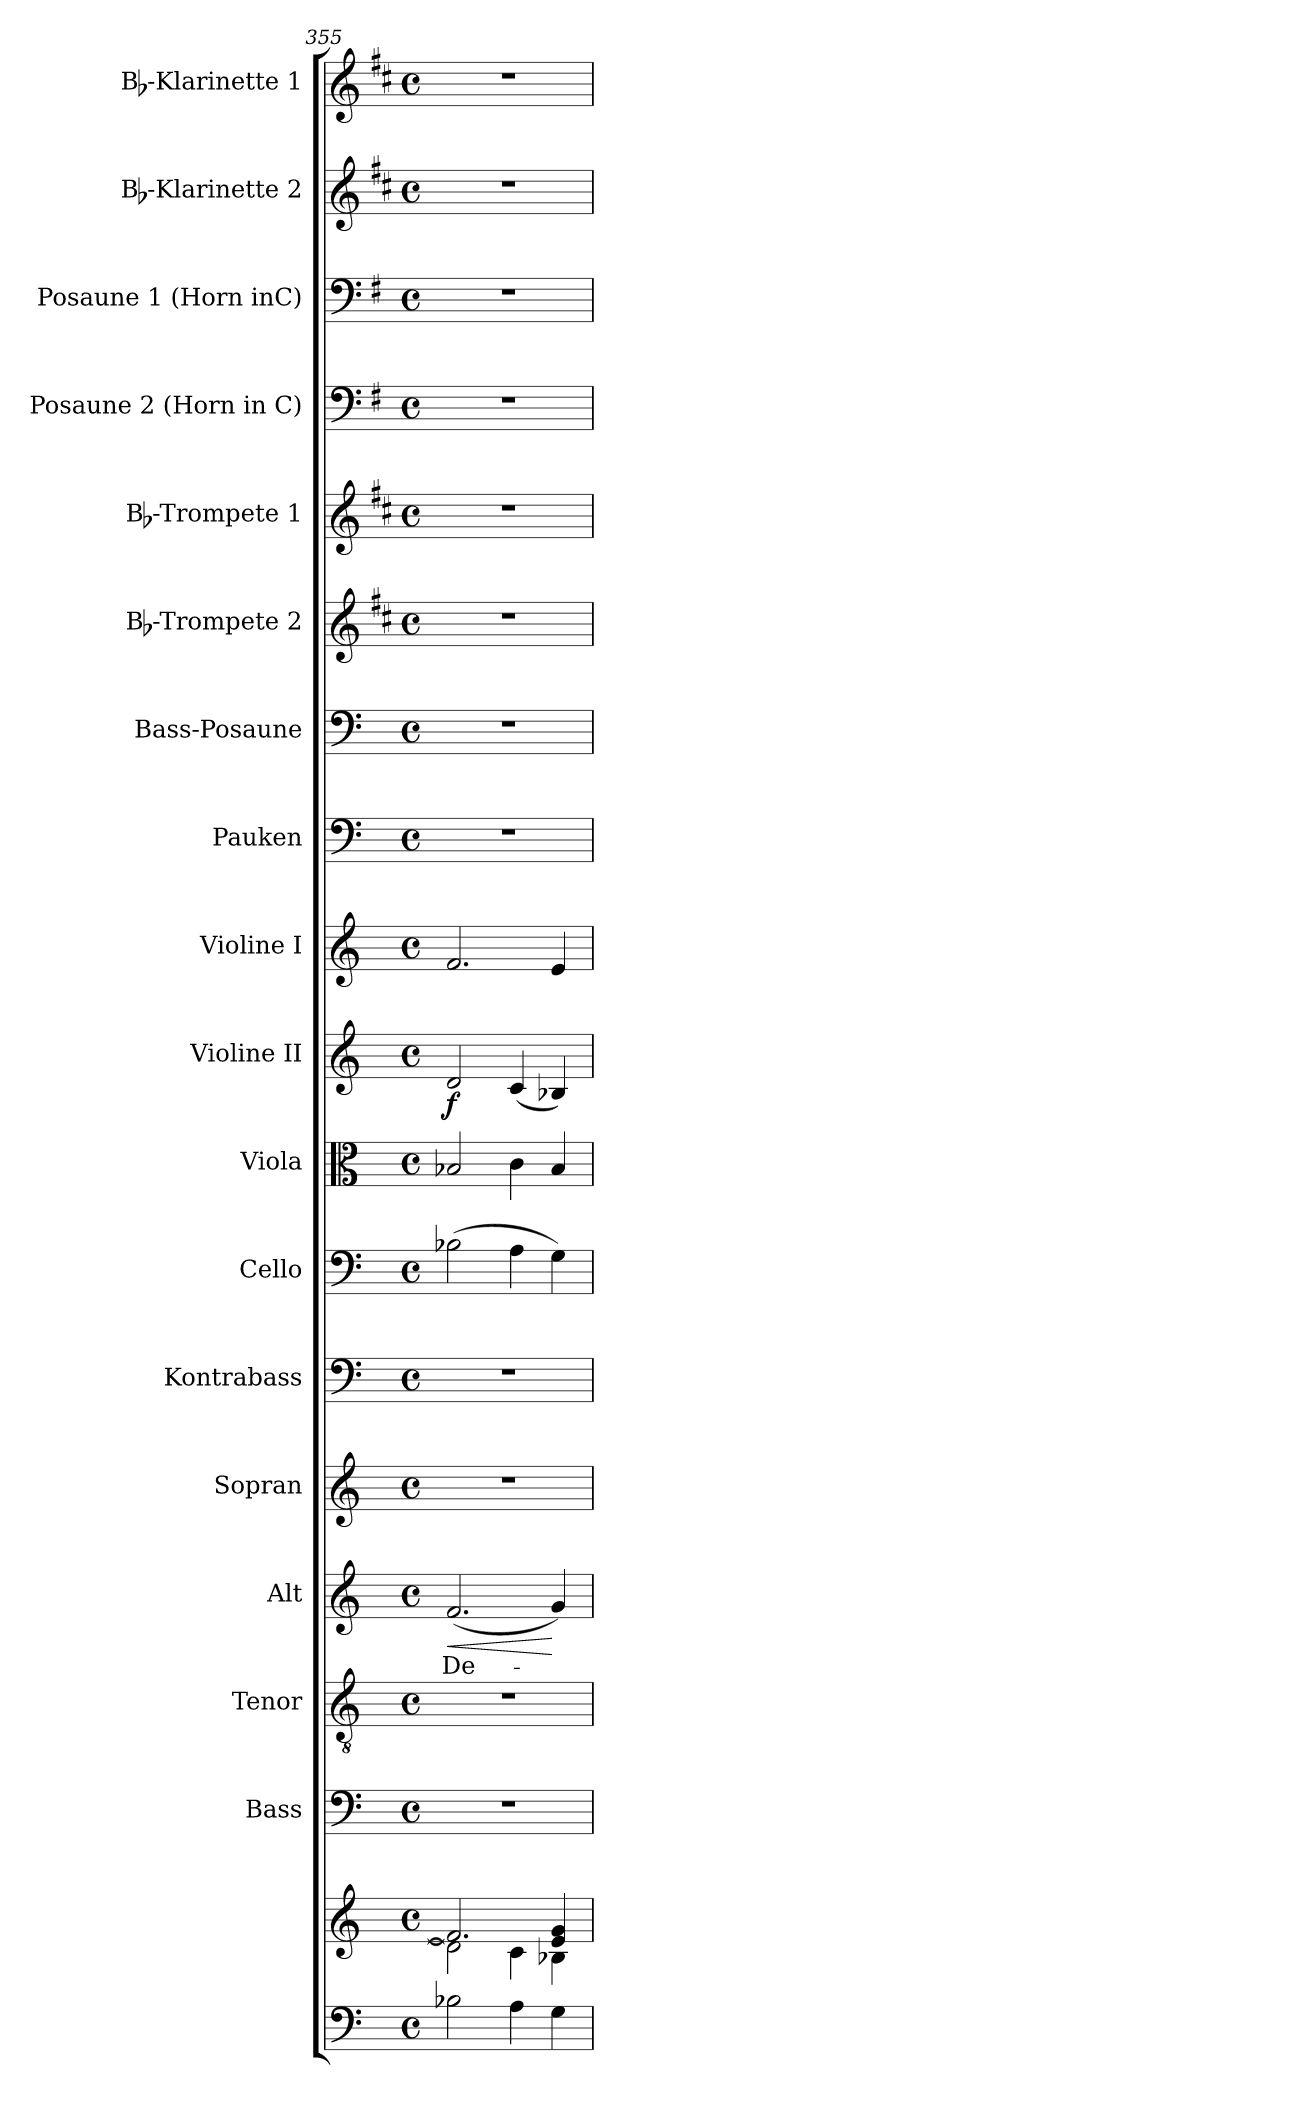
**kern	**kern	**kern	**kern	**kern	**text	**dynam	**kern	**kern	**kern	**kern	**kern	**dynam	**kern	**kern	**kern	**kern	**kern	**kern	**kern	**kern	**kern
*part18	*part18	*part17	*part16	*part15	*part15	*part15	*part14	*part13	*part12	*part11	*part10	*part10	*part9	*part8	*part7	*part6	*part5	*part4	*part3	*part2	*part1
*staff19	*staff18	*staff17	*staff16	*staff15	*staff15	*staff15	*staff14	*staff13	*staff12	*staff11	*staff10	*staff10	*staff9	*staff8	*staff7	*staff6	*staff5	*staff4	*staff3	*staff2	*staff1
*	*	*I"Bass	*I"Tenor	*I"Alt	*	*	*I"Sopran	*I"Kontrabass	*I"Cello	*I"Viola	*I"Violine II	*	*I"Violine I	*I"Pauken	*I"Bass-Posaune	*I"Bb-Trompete 2	*I"Bb-Trompete 1	*I"Posaune 2 (Horn in C)	*I"Posaune 1 (Horn inC)	*I"Bb-Klarinette 2	*I"Bb-Klarinette 1
*	*	*I'B.	*I'T.	*I'A.	*	*	*I'S.	*I'Kb.	*	*I'Vla.	*I'Vl. II	*	*I'Vl. I	*I'Pk.	*I'B-Pos.	*I'Bb Trp. 2	*I'Bb Trp. 1	*I'Pos. 2	*I'Pos. 1	*I'Bb Kl. 2	*I'Bb Kl. 1
*clefF4	*clefG2	*clefF4	*clefGv2	*clefG2	*	*	*clefG2	*clefF4	*clefF4	*clefC3	*clefG2	*	*clefG2	*clefF4	*clefF4	*clefG2	*clefG2	*clefF4	*clefF4	*clefG2	*clefG2
*	*	*	*	*	*	*	*	*ITrd7c12	*	*	*	*	*	*	*	*ITrd1c2	*ITrd1c2	*ITrd4c7	*ITrd4c7	*ITrd1c2	*ITrd1c2
*k[]	*k[]	*k[]	*k[]	*k[]	*	*	*k[]	*k[]	*k[]	*k[]	*k[]	*	*k[]	*k[]	*k[]	*k[]	*k[]	*k[]	*k[]	*k[]	*k[]
*C:	*C:	*C:	*C:	*C:	*	*	*C:	*C:	*C:	*C:	*C:	*	*C:	*C:	*C:	*C:	*C:	*C:	*C:	*C:	*C:
*M4/4	*M4/4	*M4/4	*M4/4	*M4/4	*	*	*M4/4	*M4/4	*M4/4	*M4/4	*M4/4	*	*M4/4	*M4/4	*M4/4	*M4/4	*M4/4	*M4/4	*M4/4	*M4/4	*M4/4
*met(c)	*met(c)	*met(c)	*met(c)	*met(c)	*	*	*met(c)	*met(c)	*met(c)	*met(c)	*met(c)	*	*met(c)	*met(c)	*met(c)	*met(c)	*met(c)	*met(c)	*met(c)	*met(c)	*met(c)
=355	=355	=355	=355	=355	=355	=355	=355	=355	=355	=355	=355	=355	=355	=355	=355	=355	=355	=355	=355	=355	=355
*	*^	*	*	*	*	*	*	*	*	*	*	*	*	*	*	*	*	*	*	*	*
!	!	!	!	!	!	!LO:LY:b	!LO:HP:b	!	!	!	!	!	!LO:DY:b	!	!	!	!	!	!	!	!	!
2B-X\	2.f/]	2d\]	1r	1r	(<2.f/	De-	<	1r	1r	(>2B-X\	2B-X/	2d/	f	2.f/	1r	1r	1r	1r	1r	1r	1r	1r
4A\	.	4c\	.	.	.	.	.	.	.	4A\	4c\	(<4c/	.	.	.	.	.	.	.	.	.	.
4G\	4e/ 4g/	4B-X\	.	.	4g/)	.	[	.	.	4G\)	4B-/	4B-X/)	.	4e/	.	.	.	.	.	.	.	.
*	*v	*v	*	*	*	*	*	*	*	*	*	*	*	*	*	*	*	*	*	*	*	*
=	=	=	=	=	=	=	=	=	=	=	=	=	=	=	=	=	=	=	=	=	=
*-	*-	*-	*-	*-	*-	*-	*-	*-	*-	*-	*-	*-	*-	*-	*-	*-	*-	*-	*-	*-	*-
